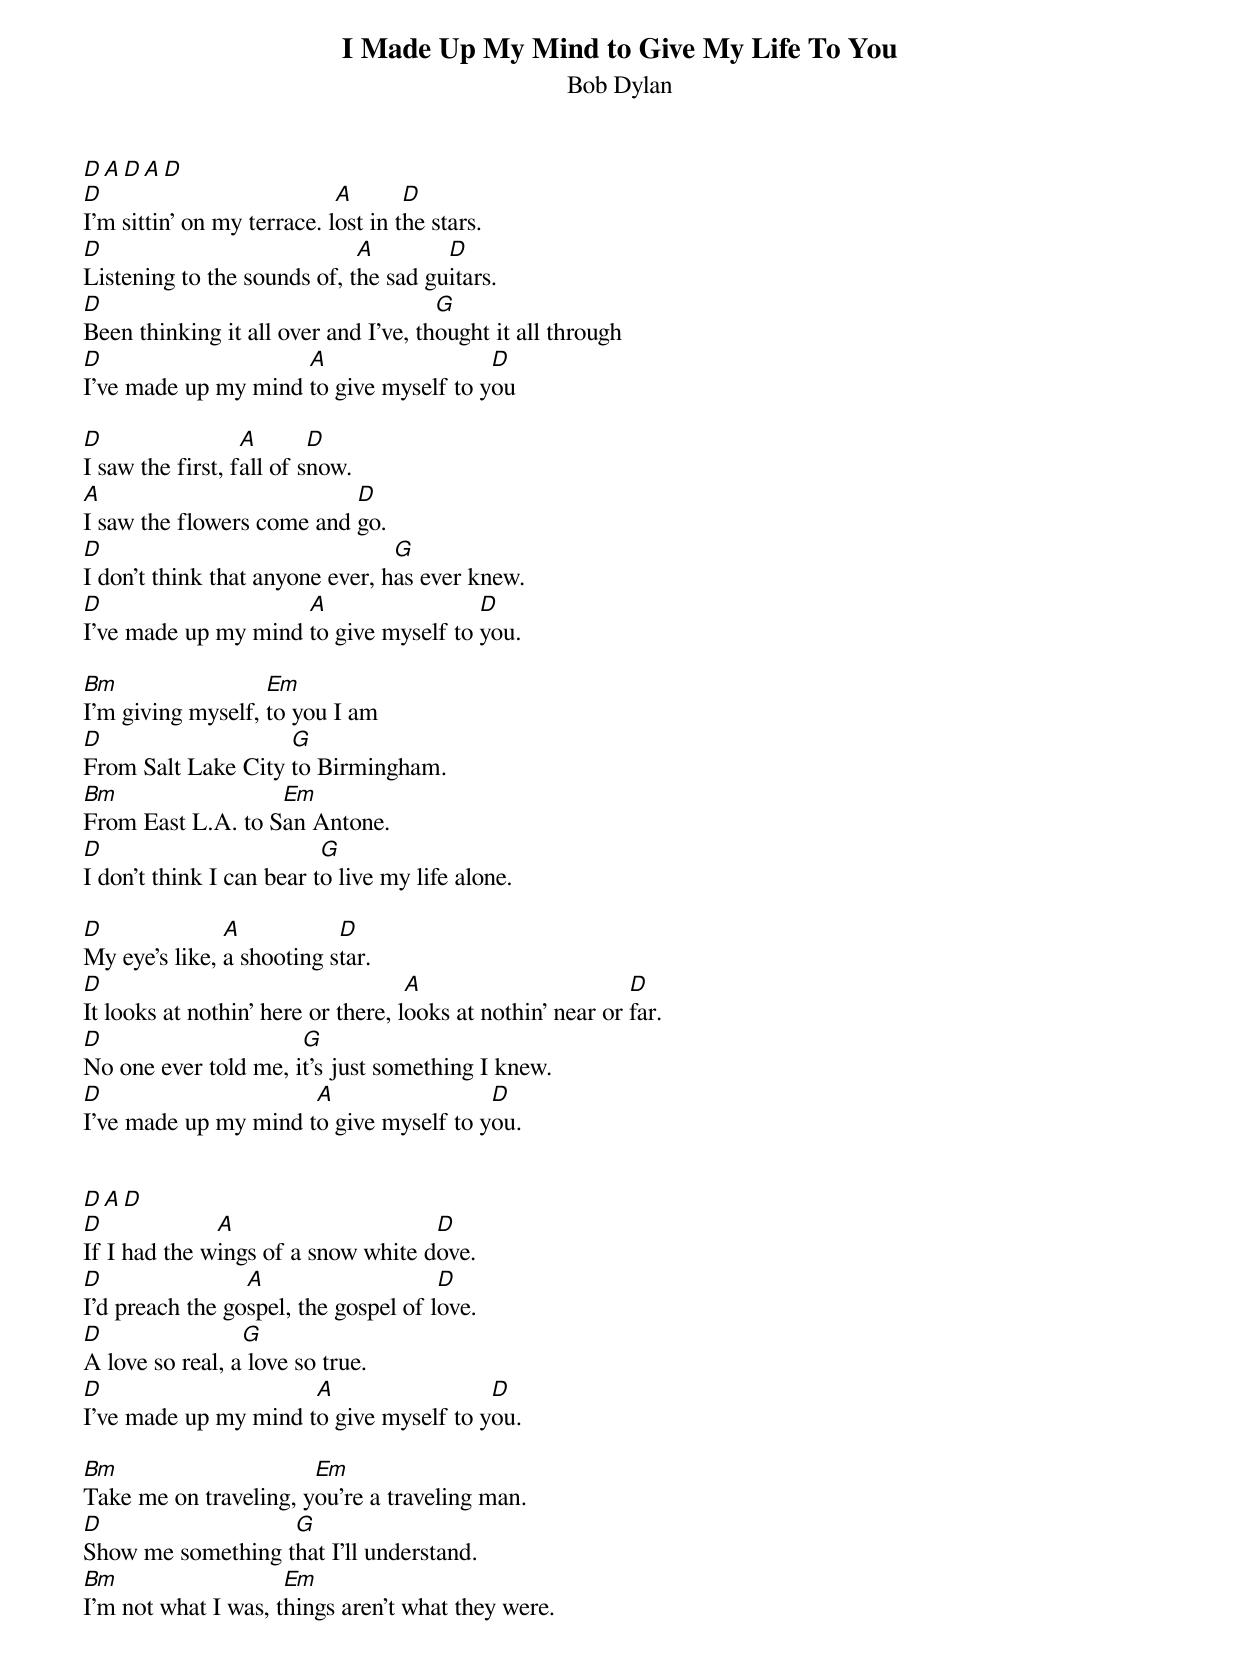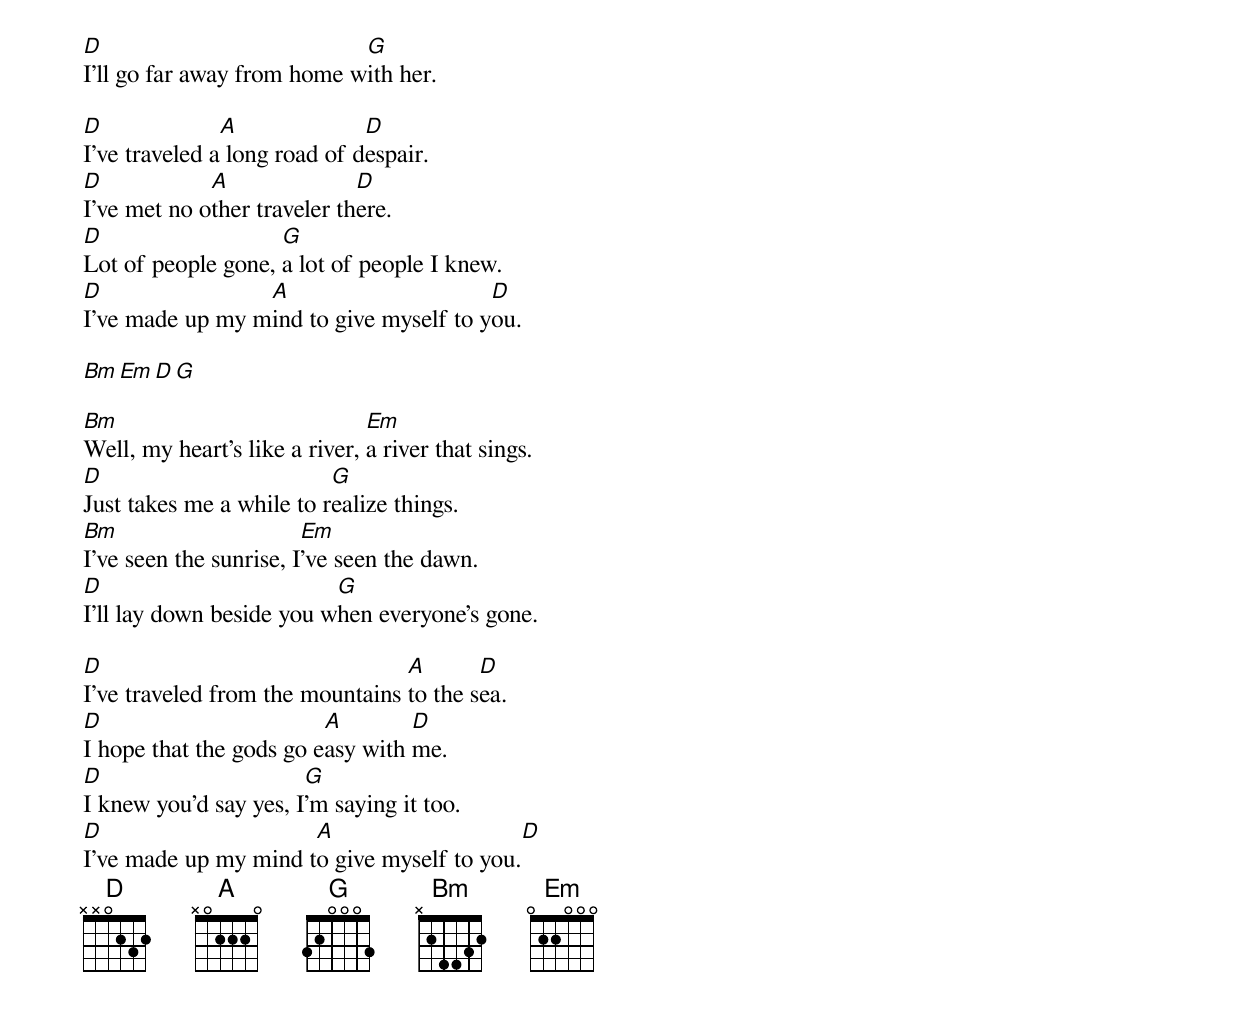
{title:I Made Up My Mind to Give My Life To You}
{subtitle:Bob Dylan}


[D][A][D][A][D]
[D]I'm sittin' on my terrace. l[A]ost in t[D]he stars.
[D]Listening to the sounds of, t[A]he sad gu[D]itars.
[D]Been thinking it all over and I've, th[G]ought it all through
[D]I've made up my mind [A]to give myself to y[D]ou

[D]I saw the first, f[A]all of s[D]now.
[A]I saw the flowers come and [D]go.
[D]I don't think that anyone ever, h[G]as ever knew.
[D]I've made up my mind [A]to give myself to [D]you.

[Bm]I'm giving myself, [Em]to you I am
[D]From Salt Lake City [G]to Birmingham.
[Bm]From East L.A. to S[Em]an Antone.
[D]I don't think I can bear t[G]o live my life alone.

[D]My eye's like, [A]a shooting s[D]tar.
[D]It looks at nothin' here or there, l[A]ooks at nothin' near or [D]far.
[D]No one ever told me, i[G]t's just something I knew.
[D]I've made up my mind t[A]o give myself to y[D]ou.


[D][A][D]
[D]If I had the w[A]ings of a snow white d[D]ove.
[D]I'd preach the go[A]spel, the gospel of l[D]ove.
[D]A love so real, a[G] love so true.
[D]I've made up my mind t[A]o give myself to y[D]ou.

[Bm]Take me on traveling, y[Em]ou're a traveling man.
[D]Show me something t[G]hat I'll understand.
[Bm]I'm not what I was, t[Em]hings aren't what they were.
[D]I'll go far away from home w[G]ith her.

[D]I've traveled a[A] long road of d[D]espair.
[D]I've met no o[A]ther traveler th[D]ere.
[D]Lot of people gone, [G]a lot of people I knew.
[D]I've made up my m[A]ind to give myself to y[D]ou.

[Bm][Em][D][G]

[Bm]Well, my heart's like a river, [Em]a river that sings.
[D]Just takes me a while to r[G]ealize things.
[Bm]I've seen the sunrise, I[Em]'ve seen the dawn.
[D]I'll lay down beside you w[G]hen everyone's gone.

[D]I've traveled from the mountains [A]to the s[D]ea.
[D]I hope that the gods go e[A]asy with [D]me.
[D]I knew you'd say yes, I[G]'m saying it too.
[D]I've made up my mind t[A]o give myself to you.[D]
